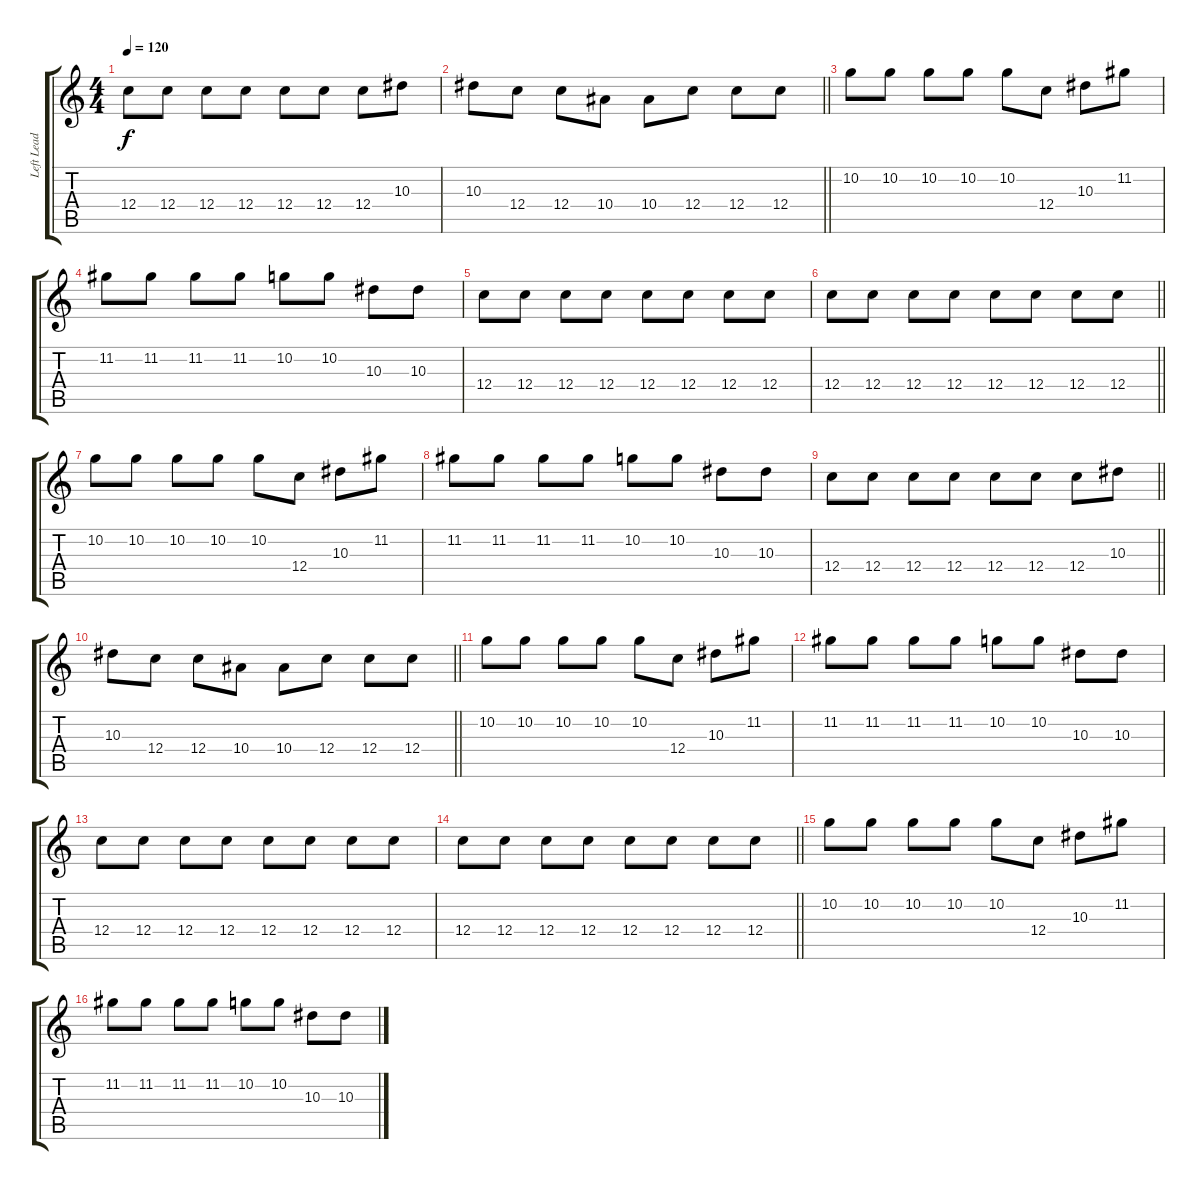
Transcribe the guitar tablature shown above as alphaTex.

\track ("Left Lead 1" "Left Lead ") {instrument distortionguitar}
\staff {score tabs}
\tuning (D4 A3 F3 C3 G2 C2) {hide}
\ts (4 4)
\tempo 120
\clef g2
\ks c
12.4.8{dy f} 12.4.8 12.4.8 12.4.8 12.4.8 12.4.8 12.4.8 10.3.8 |
\barLineRight lightlight
10.3.8 12.4.8 12.4.8 10.4.8 10.4.8 12.4.8 12.4.8 12.4.8 |
\section ("" "")
10.2.8 10.2.8 10.2.8 10.2.8 10.2.8 12.4.8 10.3.8 11.2.8 |
11.2.8 11.2.8 11.2.8 11.2.8 10.2.8 10.2.8 10.3.8 10.3.8 |
12.4.8 12.4.8 12.4.8 12.4.8 12.4.8 12.4.8 12.4.8 12.4.8 |
\barLineRight lightlight
12.4.8 12.4.8 12.4.8 12.4.8 12.4.8 12.4.8 12.4.8 12.4.8 |
\section ("" "")
10.2.8 10.2.8 10.2.8 10.2.8 10.2.8 12.4.8 10.3.8 11.2.8 |
11.2.8 11.2.8 11.2.8 11.2.8 10.2.8 10.2.8 10.3.8 10.3.8 |
\barLineRight lightlight
12.4.8 12.4.8 12.4.8 12.4.8 12.4.8 12.4.8 12.4.8 10.3.8 |
\barLineRight lightlight
10.3.8 12.4.8 12.4.8 10.4.8 10.4.8 12.4.8 12.4.8 12.4.8 |
\section ("" "")
10.2.8 10.2.8 10.2.8 10.2.8 10.2.8 12.4.8 10.3.8 11.2.8 |
11.2.8 11.2.8 11.2.8 11.2.8 10.2.8 10.2.8 10.3.8 10.3.8 |
12.4.8 12.4.8 12.4.8 12.4.8 12.4.8 12.4.8 12.4.8 12.4.8 |
\barLineRight lightlight
12.4.8 12.4.8 12.4.8 12.4.8 12.4.8 12.4.8 12.4.8 12.4.8 |
\section ("" "")
10.2.8 10.2.8 10.2.8 10.2.8 10.2.8 12.4.8 10.3.8 11.2.8 |
11.2.8 11.2.8 11.2.8 11.2.8 10.2.8 10.2.8 10.3.8 10.3.8
